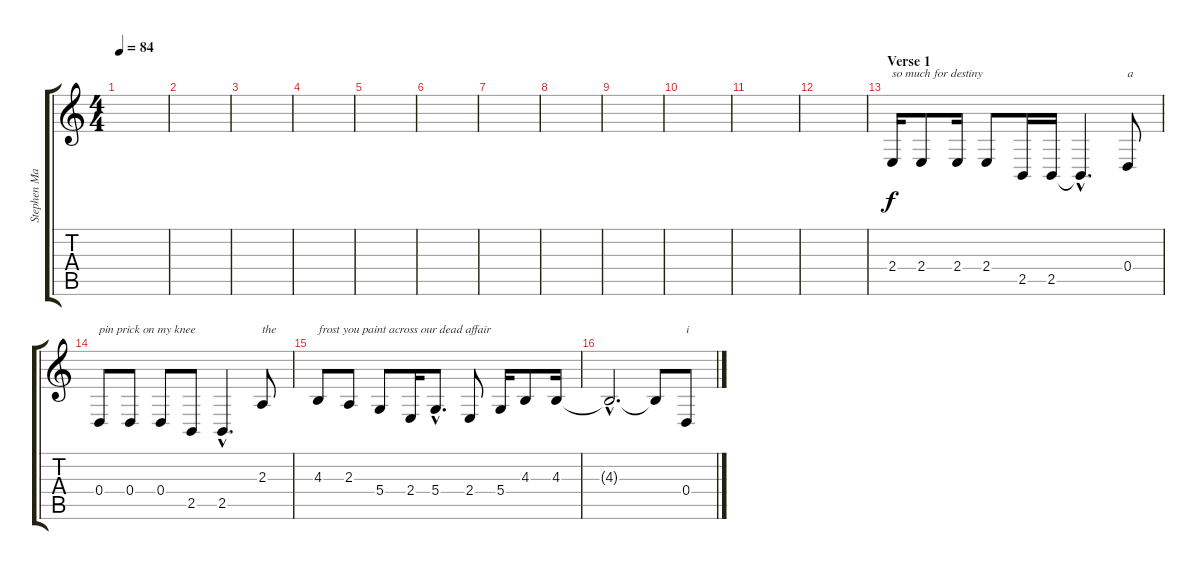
\track ("Stephen Malkmus" "Stephen Ma") {instrument clavinet}
\staff {score tabs}
\tuning (E4 B3 G3 D3 A2 E2) {hide}
\ts (4 4)
\tempo 84
\clef g2
\ks c
|
|
|
|
|
|
|
|
|
|
|
|
\section ("" "Verse 1")
2.4.16{txt "so much for destiny"} 2.4.8 2.4.16 2.4.8 2.5.16 2.5.16 2.5{hac t}.4{d} 0.4.8{txt "a"} |
0.4.8{txt "pin prick on my knee"} 0.4.8 0.4.8 2.5.8 2.5{hac}.4{d} 2.3.8{txt "the"} |
4.3.8{txt "frost you paint across our dead affair"} 2.3.8 5.4.8 2.4.16 5.4{hac}.8{d} 2.4.8 5.4.16 4.3.8 4.3.16 |
4.3{hac t}.2{d} 4.3{t}.8 0.4.8{txt "i"}
